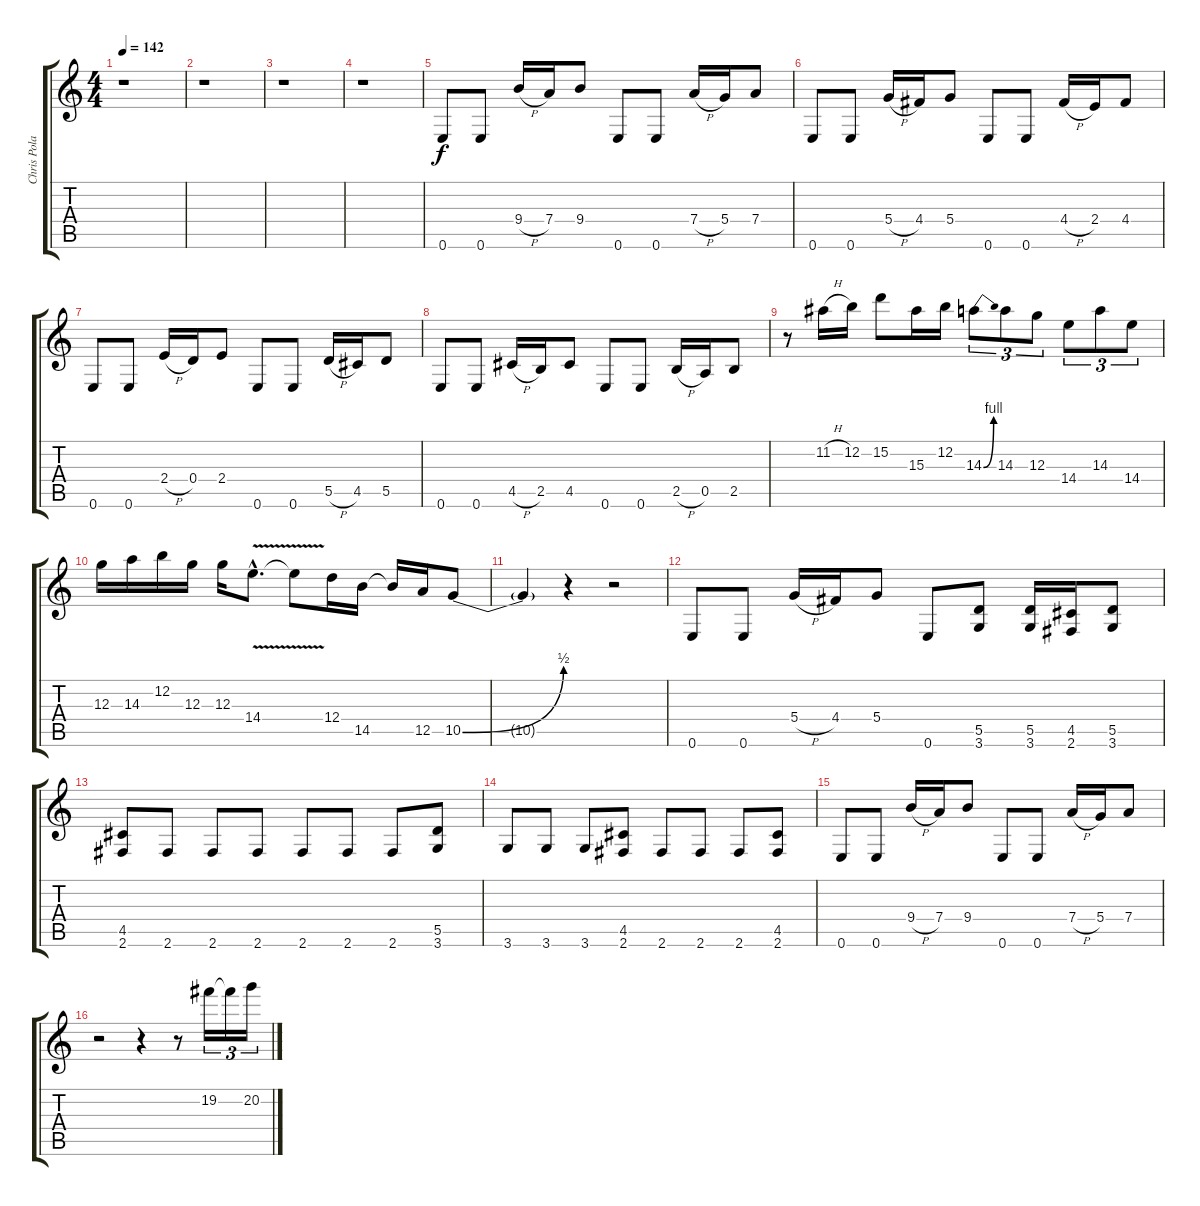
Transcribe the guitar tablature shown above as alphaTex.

\track ("Chris Poland (Guitar)" "Chris Pola") {instrument distortionguitar}
\staff {score tabs}
\tuning (E4 B3 G3 D3 A2 E2) {hide}
\ts (4 4)
\tempo 142
\clef g2
\ks c
r.1{dy f} |
r.1 |
r.1 |
r.1 |
0.6.8 0.6.8 9.4{h}.16 7.4.16 9.4.8 0.6.8 0.6.8 7.4{h}.16 5.4.16 7.4.8 |
0.6.8 0.6.8 5.4{h}.16 4.4.16 5.4.8 0.6.8 0.6.8 4.4{h}.16 2.4.16 4.4.8 |
0.6.8 0.6.8 2.4{h}.16 0.4.16 2.4.8 0.6.8 0.6.8 5.5{h}.16 4.5.16 5.5.8 |
0.6.8 0.6.8 4.5{h}.16 2.5.16 4.5.8 0.6.8 0.6.8 2.5{h}.16 0.5.16 2.5.8 |
r.8 11.2{h}.16 12.2.16 15.2.8 15.3.16 12.2.16 14.3{be (bend 0 0 60 4)}.8{tu (3 2)} 14.3.8{tu (3 2)} 12.3.8{tu (3 2)} 14.4.8{tu (3 2)} 14.3.8{tu (3 2)} 14.4.8{tu (3 2)} |
12.3.16 14.3.16 12.2.16 12.3.16 12.3.16 14.4{v hac}.8{d} 14.4{t}.8 12.4.16 14.5.16 14.5{t}.16 12.5.16 10.5{be (bend 0 0 60 2)}.8 |
10.5{t}.4 r.4 r.2 |
0.6.8 0.6.8 5.4{h}.16 4.4.16 5.4.8 0.6.8 (5.5 3.6).8 (5.5 3.6).16 (4.5 2.6).16 (5.5 3.6).8 |
(4.5 2.6).8 2.6.8 2.6.8 2.6.8 2.6.8 2.6.8 2.6.8 (5.5 3.6).8 |
3.6.8 3.6.8 3.6.8 (4.5 2.6).8 2.6.8 2.6.8 2.6.8 (4.5 2.6).8 |
0.6.8 0.6.8 9.4{h}.16 7.4.16 9.4.8 0.6.8 0.6.8 7.4{h}.16 5.4.16 7.4.8 |
r.2 r.4 r.8 19.2.16{tu (3 2)} 19.2{t}.16{tu (3 2)} 20.2.16{tu (3 2)}
